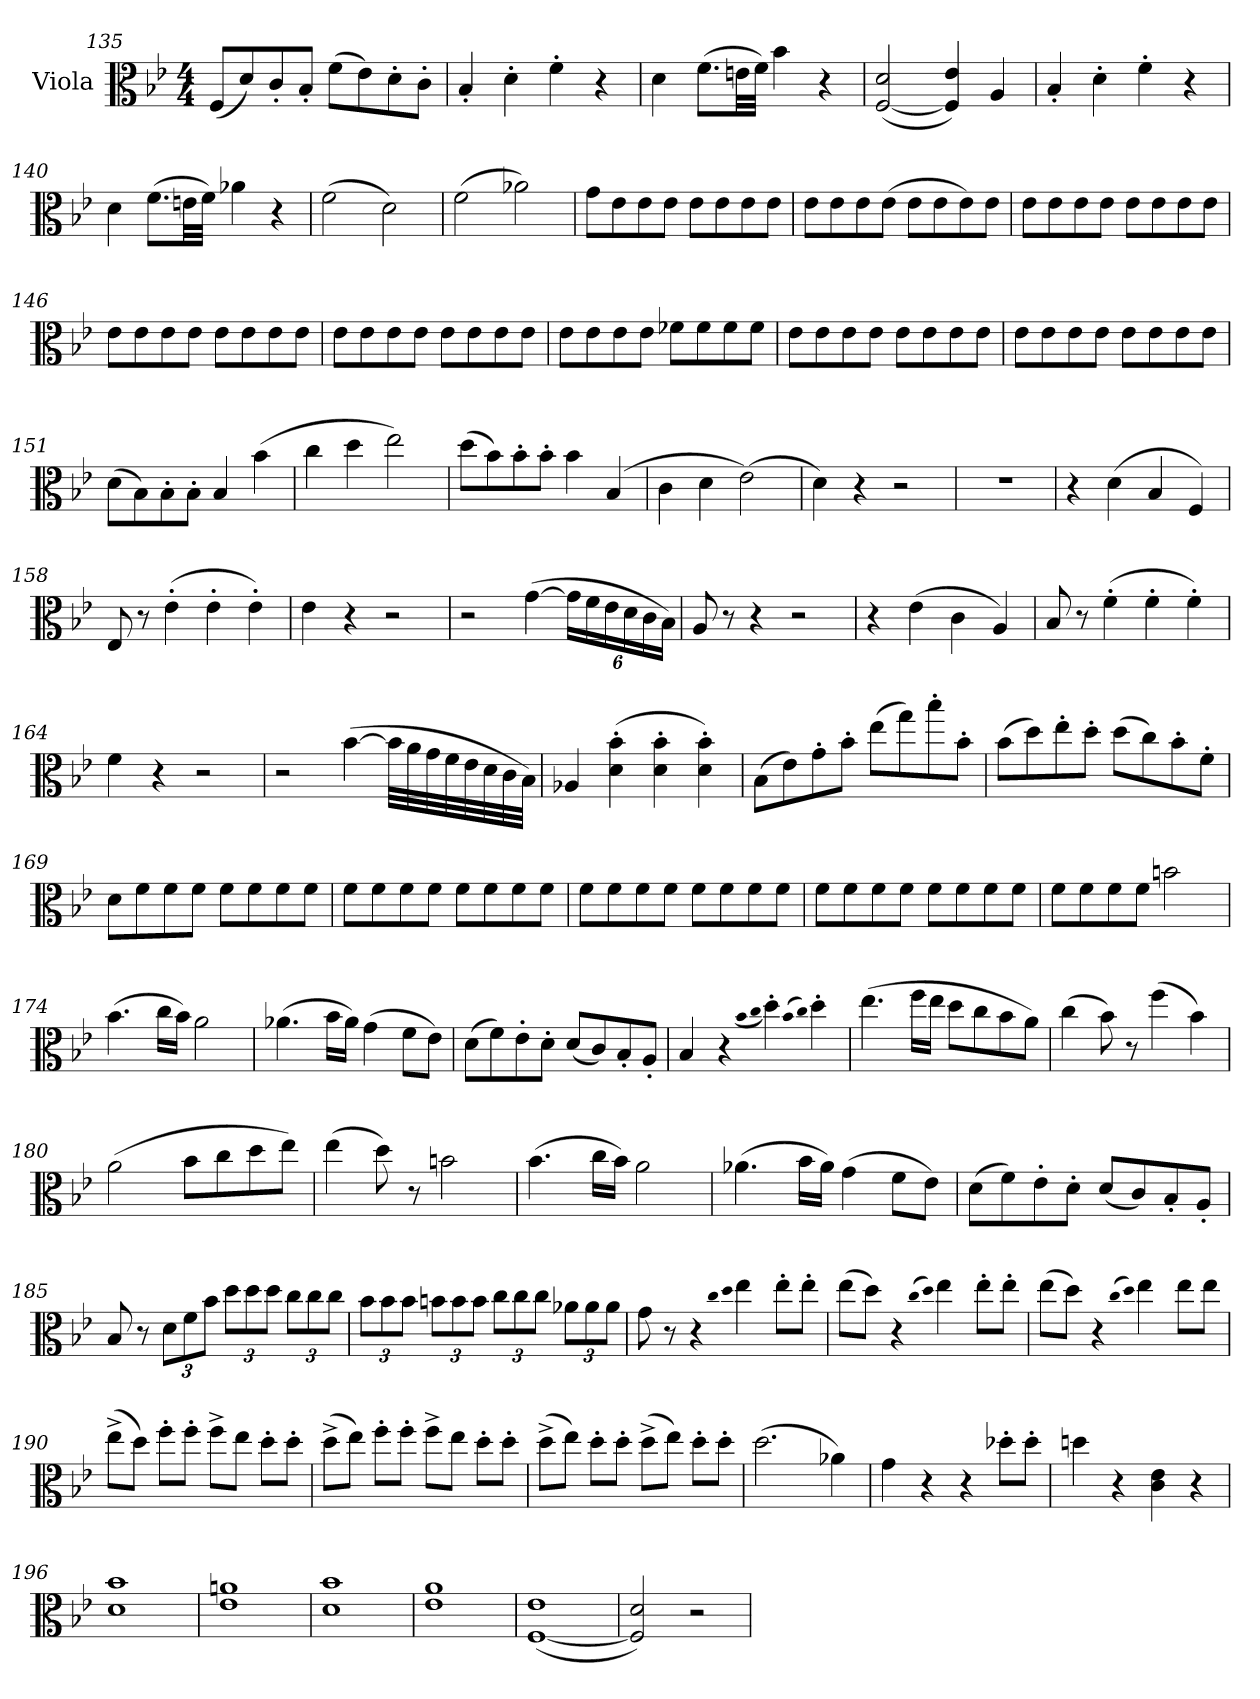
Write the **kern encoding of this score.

**kern
*part1
*staff1
*I"Viola
*I'Vla
*clefC3
*k[b-e-]
*M4/4
=135
(8F/L
8d/)
8c'/
8B-'/J
(8f\L
8e-\)
8d'\
8c'\J
=136
4B-'/
4d'\
4f'\
4r
=137
4d\
(8.f\L
32en\LL
32f\JJJ)
4b-\
4r
=138
([2F/ 2d/
4F]/ 4e-/)
4A/
=139
4B-'/
4d'\
4f'\
4r
=140
4d\
(8.f\L
32en\LL
32f\JJJ)
4a-X\
4r
=141
(2f\
2d\)
=142
(2f\
2a-X\)
=143
8g\L
8e-\
8e-\
8e-\J
8e-\L
8e-\
8e-\
8e-\J
=144
8e-\L
8e-\
8e-\
(8e-\J
8e-\L
8e-\
8e-\)
8e-\J
=145
8e-\L
8e-\
8e-\
8e-\J
8e-\L
8e-\
8e-\
8e-\J
=146
8e-\L
8e-\
8e-\
8e-\J
8e-\L
8e-\
8e-\
8e-\J
=147
8e-\L
8e-\
8e-\
8e-\J
8e-\L
8e-\
8e-\
8e-\J
=148
8e-\L
8e-\
8e-\
8e-\J
8f-X\L
8f-\
8f-\
8f-\J
=149
8e-\L
8e-\
8e-\
8e-\J
8e-\L
8e-\
8e-\
8e-\J
=150
8e-\L
8e-\
8e-\
8e-\J
8e-\L
8e-\
8e-\
8e-\J
=151
(8d\L
8B-\)
8B-'\
8B-'\J
4B-/
(4b-\
=152
4cc\
4dd\
2ee-\)
=153
(8dd\L
8b-\)
8b-'\
8b-'\J
4b-\
(4B-/
=154
4c\
4d\
(2e-\)
=155
4d\)
4r
2r
=156
1r
=157
4r
(4d\
4B-/
4F/)
=158
8E-/
8r
(4e-'\
4e-'\
4e-'\)
=159
4e-\
4r
2r
=160
2r
([4g\
24g\LL]
24f\
24e-\
24d\
24c\
24B-\JJ)
=161
8A/
8r
4r
2r
=162
4r
(4e-\
4c\
4A/)
=163
8B-/
8r
(4f'\
4f'\
4f'\)
=164
4f\
4r
2r
=165
2r
([4b-\
32b-\LLL]
32a\
32g\
32f\
32e-\
32d\
32c\
32B-\JJJ)
=166
4A-X/
(4d'\ 4b-'\
4d'\ 4b-'\
4d'\ 4b-'\)
=167
(8B-\L
8e-\)
8g'\
8b-'\J
(8ee-\L
8gg\)
8bb-'\
8b-'\J
=168
(8b-\L
8dd\)
8ee-'\
8dd'\J
(8dd\L
8cc\)
8b-'\
8f'\J
=169
8d\L
8f\
8f\
8f\J
8f\L
8f\
8f\
8f\J
=170
8f\L
8f\
8f\
8f\J
8f\L
8f\
8f\
8f\J
=171
8f\L
8f\
8f\
8f\J
8f\L
8f\
8f\
8f\J
=172
8f\L
8f\
8f\
8f\J
8f\L
8f\
8f\
8f\J
=173
8f\L
8f\
8f\
8f\J
2bn\
=174
(4.b-\
16cc\LL
16b-\JJ)
2a\
=175
(4.a-X\
16b-\LL
16a-\JJ)
(4g\
8f\L
8e-\J)
=176
(8d\L
8f\)
8e-'\
8d'\J
(8d/L
8c/)
8B-'/
8A'/J
=177
4B-/
4r
(qb-
qcc
4dd'\)
(qb-
qcc)
4dd'\
=178
(4.ee-\
16ff\LL
16ee-\JJ
8dd\L
8cc\
8b-\
8a\J)
=179
(4cc\
8b-\)
8r
(4ff\
4b-\)
=180
(2a\
8b-\L
8cc\
8dd\
8ee-\J)
=181
(4ee-\
8dd\)
8r
2bn\
=182
(4.b-\
16cc\LL
16b-\JJ)
2a\
=183
(4.a-X\
16b-\LL
16a-\JJ)
(4g\
8f\L
8e-\J)
=184
(8d\L
8f\)
8e-'\
8d'\J
(8d/L
8c/)
8B-'/
8A'/J
=185
8B-/
8r
12d\L
12f\
12b-\J
12dd\L
12dd\
12dd\J
12cc\L
12cc\
12cc\J
=186
12b-\L
12b-\
12b-\J
12bn\L
12b\
12b\J
12cc\L
12cc\
12cc\J
12a-X\L
12a-\
12a-\J
=187
8g\
8r
4r
qcc
qdd
4ee-\
8ee-'\L
8ee-'\J
=188
(8ee-\L
8dd\J)
4r
(qcc
qdd)
4ee-\
8ee-'\L
8ee-'\J
=189
(8ee-\L
8dd\J)
4r
(qcc
qdd)
4ee-\
8ee-\L
8ee-\J
=190
(8ee-^\L
8dd\J)
8ff'\L
8ff'\J
8ff^\L
8ee-\J
8dd'\L
8dd'\J
=191
(8dd^\L
8ee-\J)
8ff'\L
8ff'\J
8ff^\L
8ee-\J
8dd'\L
8dd'\J
=192
(8dd^\L
8ee-\J)
8dd'\L
8dd'\J
(8dd^\L
8ee-\J)
8dd'\L
8dd'\J
=193
(2.dd\
4a-X\)
=194
4g\
4r
4r
8dd-X'\L
8dd-'\J
=195
4ddn\
4r
4c\ 4e-\
4r
=196
1d 1b-
=197
1e- 1an
=198
1d 1b-
=199
1e- 1a
=200
([1F 1e-
=201
2F]/ 2d/)
2r
=
*-
